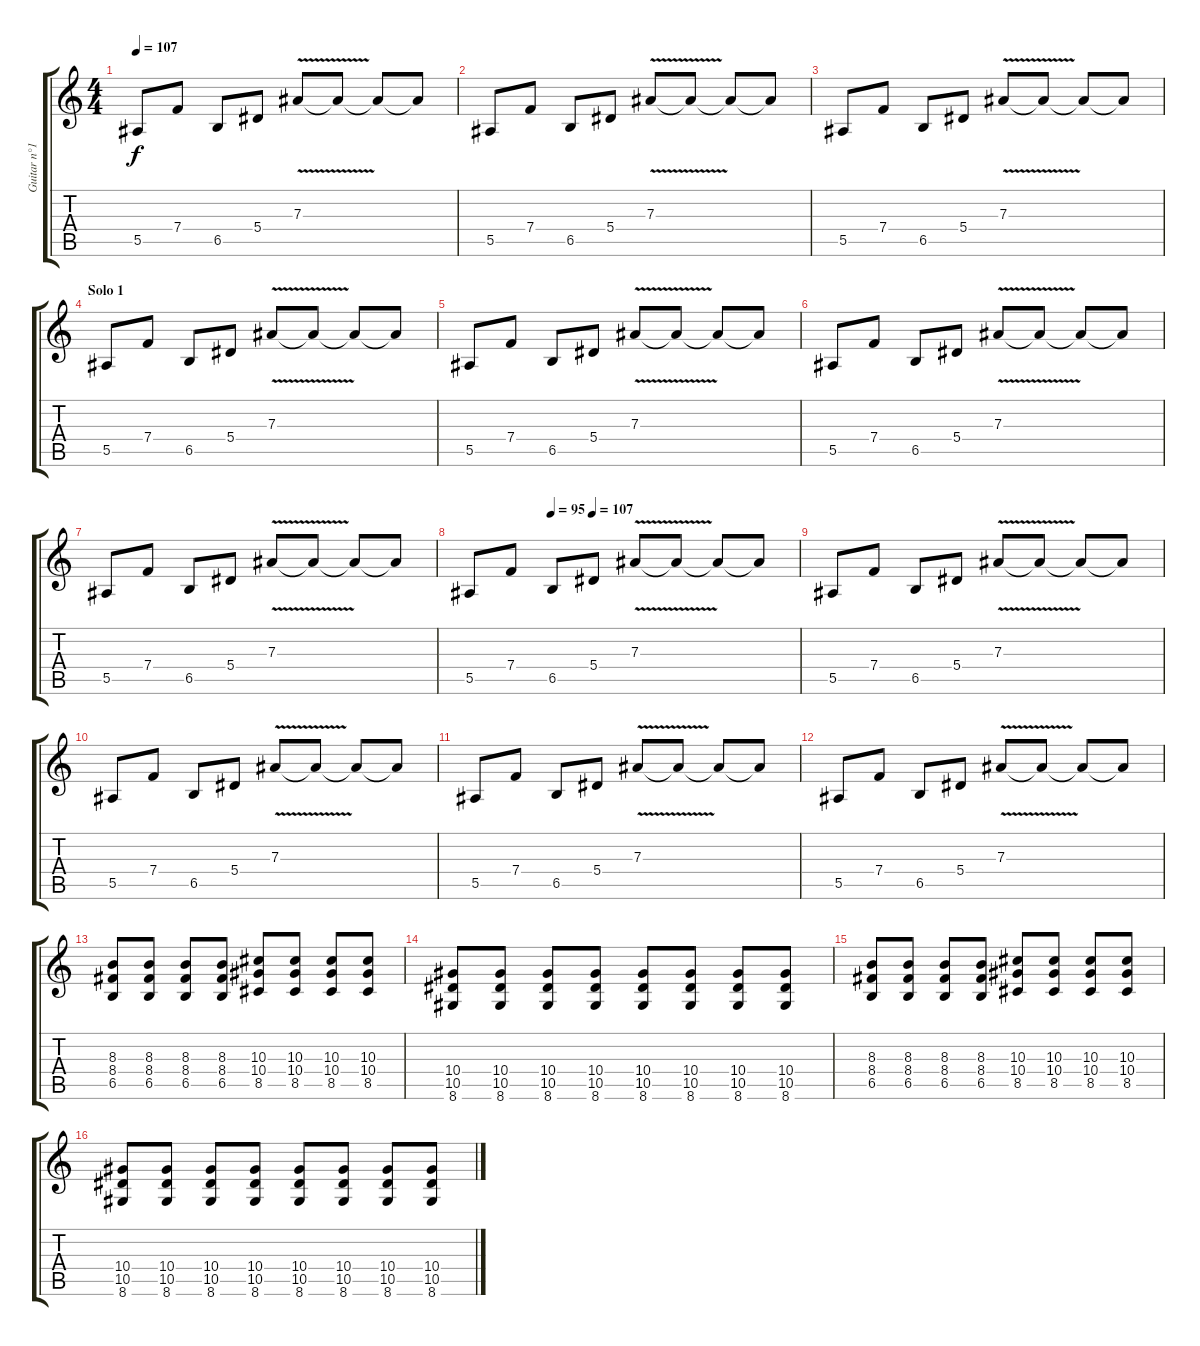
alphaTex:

\track ("Guitar n°1" "Guitar n°1") {instrument distortionguitar}
\staff {score tabs}
\tuning (C4 G3 Eb3 Bb2 F2 C2) {hide}
\ts (4 4)
\section ("" "")
\tempo 107
\clef g2
\ks c
5.5.8{dy f} 7.4.8 6.5.8 5.4.8 7.3{v}.8 7.3{t}.8 7.3{t}.8 7.3{t}.8 |
5.5.8 7.4.8 6.5.8 5.4.8 7.3{v}.8 7.3{t}.8 7.3{t}.8 7.3{t}.8 |
5.5.8 7.4.8 6.5.8 5.4.8 7.3{v}.8 7.3{t}.8 7.3{t}.8 7.3{t}.8 |
\section ("" "Solo 1")
5.5.8 7.4.8 6.5.8 5.4.8 7.3{v}.8 7.3{t}.8 7.3{t}.8 7.3{t}.8 |
5.5.8 7.4.8 6.5.8 5.4.8 7.3{v}.8 7.3{t}.8 7.3{t}.8 7.3{t}.8 |
5.5.8 7.4.8 6.5.8 5.4.8 7.3{v}.8 7.3{t}.8 7.3{t}.8 7.3{t}.8 |
5.5.8 7.4.8 6.5.8 5.4.8 7.3{v}.8 7.3{t}.8 7.3{t}.8 7.3{t}.8 |
\tempo (95 0.25)
\tempo (107 0.375)
5.5.8 7.4.8 6.5.8 5.4.8 7.3{v}.8 7.3{t}.8 7.3{t}.8 7.3{t}.8 |
5.5.8 7.4.8 6.5.8 5.4.8 7.3{v}.8 7.3{t}.8 7.3{t}.8 7.3{t}.8 |
5.5.8 7.4.8 6.5.8 5.4.8 7.3{v}.8 7.3{t}.8 7.3{t}.8 7.3{t}.8 |
5.5.8 7.4.8 6.5.8 5.4.8 7.3{v}.8 7.3{t}.8 7.3{t}.8 7.3{t}.8 |
5.5.8 7.4.8 6.5.8 5.4.8 7.3{v}.8 7.3{t}.8 7.3{t}.8 7.3{t}.8 |
\section ("" "")
(8.3 8.4 6.5).8 (8.3 8.4 6.5).8 (8.3 8.4 6.5).8 (8.3 8.4 6.5).8 (10.3 10.4 8.5).8 (10.3 10.4 8.5).8 (10.3 10.4 8.5).8 (10.3 10.4 8.5).8 |
(10.4 10.5 8.6).8 (10.4 10.5 8.6).8 (10.4 10.5 8.6).8 (10.4 10.5 8.6).8 (10.4 10.5 8.6).8 (10.4 10.5 8.6).8 (10.4 10.5 8.6).8 (10.4 10.5 8.6).8 |
(8.3 8.4 6.5).8 (8.3 8.4 6.5).8 (8.3 8.4 6.5).8 (8.3 8.4 6.5).8 (10.3 10.4 8.5).8 (10.3 10.4 8.5).8 (10.3 10.4 8.5).8 (10.3 10.4 8.5).8 |
(10.4 10.5 8.6).8 (10.4 10.5 8.6).8 (10.4 10.5 8.6).8 (10.4 10.5 8.6).8 (10.4 10.5 8.6).8 (10.4 10.5 8.6).8 (10.4 10.5 8.6).8 (10.4 10.5 8.6).8
